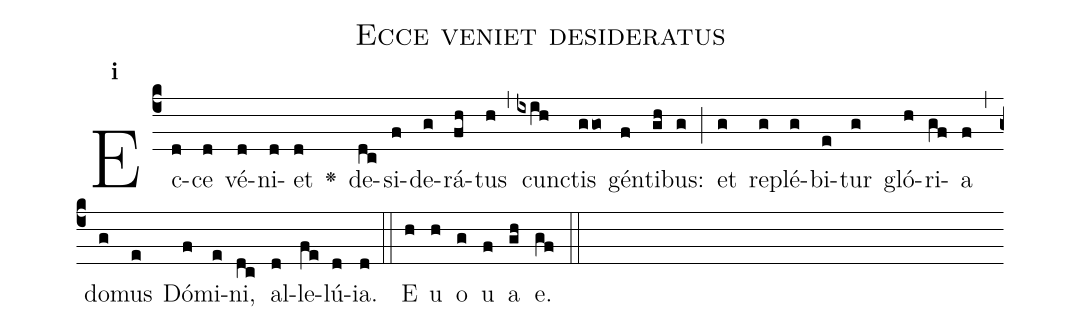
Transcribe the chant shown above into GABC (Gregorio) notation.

name:Ecce veniet desideratus;
office-part:Antiphona;
mode:1;
%%
initial-style: 1;
name: Ecce veniet desideratus
book: Antiphonae & Responsoria/Tomus I, p. 50;
occasion: Hebdomada IV Adventus Dominica;
office-part: Vesperae I Ant 1;
user-notes: ;
commentary: ;
annotation: 1f;
centering-scheme: english;
fontsize: 12;
font: OFLSortsMillGoudy;
height: 11;
width: 4.5;
%%
(c4)Ec(d)ce(d) vé(d)ni(d)et(d) <v>\greheightstar</v>() de(dc)si(f)de(g)rá(fh)tus(h) (,) cun(ixih)ctis(ggo) gén(f)ti(gh)bus:(g) (;) et(g) re(g)plé(g)bi(e)tur(g) gló(h)ri(gf)a(f) (,) do(g)mus(e) Dó(f)mi(e)ni,(dc) al(d)le(fe)lú(d)ia.(d) (::)
E(h) u(h) o(g) u(f) a(gh) e.(gf) (::)
